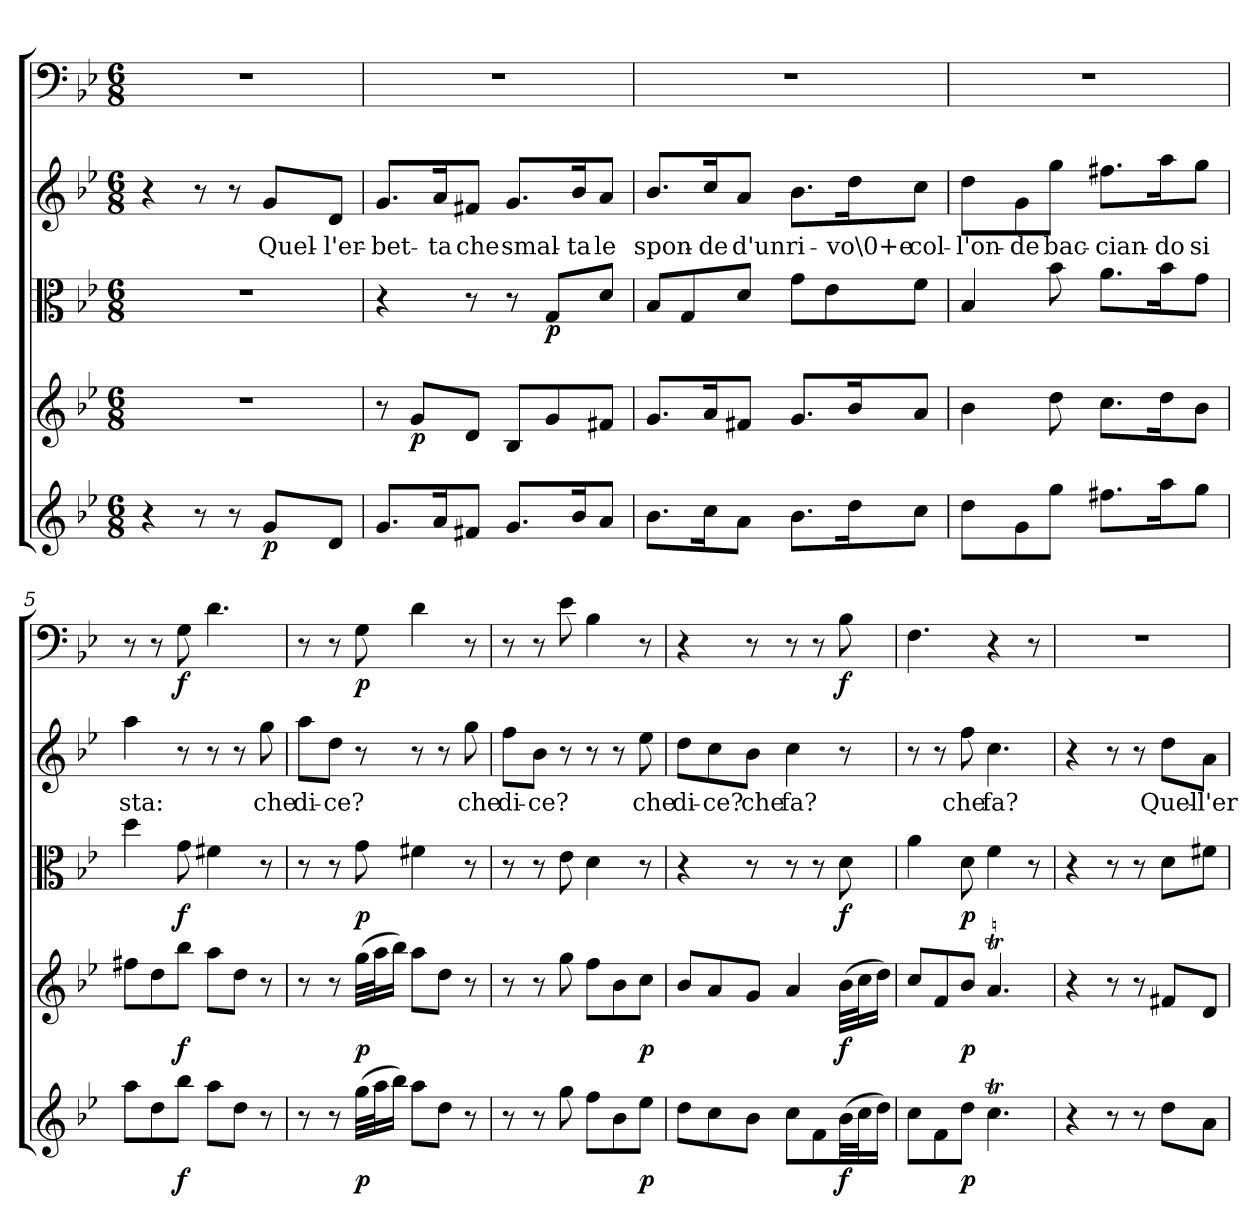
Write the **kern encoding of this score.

**kern	**dynam	**kern	**dynam	**kern	**dynam	**kern	**text	**kern	**dynam
*part5	*part5	*part4	*part4	*part3	*part3	*part2	*part2	*part1	*part1
*staff5	*staff5	*staff4	*staff4	*staff3	*staff3	*staff2	*staff2	*staff1	*staff1
*clefG2	*	*clefG2	*	*clefC3	*	*clefG2	*	*clefF4	*
*k[b-e-]	*	*k[b-e-]	*	*k[b-e-]	*	*k[b-e-]	*	*k[b-e-]	*
*g:	*	*g:	*	*g:	*	*g:	*	*g:	*
*M6/8	*	*M6/8	*	*M6/8	*	*M6/8	*	*M6/8	*
=1	=1	=1	=1	=1	=1	=1	=1	=1	=1
4r	.	2.r	.	2.r	.	4r	.	2.r	.
8r	.	.	.	.	.	8r	.	.	.
8r	.	.	.	.	.	8r	.	.	.
8g/L	p	.	.	.	.	8g/L	Quel-	.	.
8d/J	.	.	.	.	.	8d/J	-l'er-	.	.
=2	=2	=2	=2	=2	=2	=2	=2	=2	=2
8.g/L	.	8r	.	4r	.	8.g/L	-bet-	2.r	.
.	.	8g/L	p	.	.	.	.	.	.
16a/K	.	.	.	.	.	16a/K	-ta	.	.
8f#X/J	.	8d/J	.	8r	.	8f#X/J	che	.	.
8.g/L	.	8B-/L	.	8r	.	8.g/L	smal-	.	.
.	.	8g/	.	8G/L	p	.	.	.	.
16b-/K	.	.	.	.	.	16b-/K	-ta	.	.
8a/J	.	8f#X/J	.	8d/J	.	8a/J	le	.	.
=3	=3	=3	=3	=3	=3	=3	=3	=3	=3
8.b-\L	.	8.g/L	.	8B-/L	.	8.b-/L	spon-	2.r	.
.	.	.	.	8G/	.	.	.	.	.
16cc\K	.	16a/K	.	.	.	16cc/K	-de	.	.
8a\J	.	8f#X/J	.	8d/J	.	8a/J	d'un	.	.
8.b-\L	.	8.g/L	.	8g\L	.	8.b-\L	ri-	.	.
.	.	.	.	8e-\	.	.	.	.	.
16dd\K	.	16b-/K	.	.	.	16dd\K	-vo\0+e	.	.
8cc\J	.	8a/J	.	8f\J	.	8cc\J	col-	.	.
=4	=4	=4	=4	=4	=4	=4	=4	=4	=4
8dd\L	.	4b-\	.	4B-/	.	8dd\L	-l'on-	2.r	.
8g\	.	.	.	.	.	8g\	-de	.	.
8gg\J	.	8dd\	.	8b-\	.	8gg\J	bac-	.	.
8.ff#X\L	.	8.cc\L	.	8.a\L	.	8.ff#X\L	-cian-	.	.
16aa\K	.	16dd\K	.	16b-\K	.	16aa\K	-do	.	.
8gg\J	.	8b-\J	.	8g\J	.	8gg\J	si	.	.
=5	=5	=5	=5	=5	=5	=5	=5	=5	=5
8aa\L	.	8ff#X\L	.	4dd\	.	4aa\	sta:	8r	.
8dd\	.	8dd\	.	.	.	.	.	8r	.
8bb-\J	f	8bb-\J	f	8g\	f	8r	.	8G\	f
8aa\L	.	8aa\L	.	4f#X\	.	8r	.	4.d\	.
8dd\J	.	8dd\J	.	.	.	8r	.	.	.
8r	.	8r	.	8r	.	8gg\	che	.	.
=6	=6	=6	=6	=6	=6	=6	=6	=6	=6
8r	.	8r	.	8r	.	8aa\L	di-	8r	.
8r	.	8r	.	8r	.	8dd\J	-ce?	8r	.
(32gg\LLL	p	(32gg\LLL	p	8g\	p	8r	.	8G\	p
32aa\J	.	32aa\J	.	.	.	.	.	.	.
16bb-\JJ)	.	16bb-\JJ)	.	.	.	.	.	.	.
8aa\L	.	8aa\L	.	4f#X\	.	8r	.	4d\	.
8dd\J	.	8dd\J	.	.	.	8r	.	.	.
8r	.	8r	.	8r	.	8gg\	che	8r	.
=7	=7	=7	=7	=7	=7	=7	=7	=7	=7
8r	.	8r	.	8r	.	8ff\L	di-	8r	.
8r	.	8r	.	8r	.	8b-\J	-ce?	8r	.
8gg\	.	8gg\	.	8e-\	.	8r	.	8e-\	.
8ff\L	.	8ff\L	.	4d\	.	8r	.	4B-\	.
8b-\	.	8b-\	.	.	.	8r	.	.	.
8ee-\J	p	8cc\J	p	8r	.	8ee-\	che	8r	.
=8	=8	=8	=8	=8	=8	=8	=8	=8	=8
8dd\L	.	8b-/L	.	4r	.	8dd\L	di-	4r	.
8cc\	.	8a/	.	.	.	8cc\	-ce?	.	.
8b-\J	.	8g/J	.	8r	.	8b-\J	che	8r	.
8cc\L	.	4a/	.	8r	.	4cc\	fa?	8r	.
8f\	.	.	.	8r	.	.	.	8r	.
(32b-\LL	f	(32b-\LLL	f	8d\	f	8r	.	8B-\	f
32cc\J	.	32cc\J	.	.	.	.	.	.	.
16dd\JJ)	.	16dd\JJ)	.	.	.	.	.	.	.
=9	=9	=9	=9	=9	=9	=9	=9	=9	=9
8cc\L	.	8cc/L	.	4a\	.	8r	.	4.F\	.
8f\	.	8f/	.	.	.	8r	.	.	.
8dd\J	p	8b-/J	p	8d\	p	8ff\	che	.	.
4.ccT\	.	4.aT/	.	4f\	.	4.cc\	fa?	4r	.
.	.	.	.	8r	.	.	.	8r	.
=10	=10	=10	=10	=10	=10	=10	=10	=10	=10
4r	.	4r	.	4r	.	4r	.	2.r	.
8r	.	8r	.	8r	.	8r	.	.	.
8r	.	8r	.	8r	.	8r	.	.	.
8dd\L	.	8f#X/L	.	8d\L	.	8dd\L	Quel-	.	.
8a\J	.	8d/J	.	8f#X\J	.	8a\J	-l'er-	.	.
=	=	=	=	=	=	=	=	=	=
*-	*-	*-	*-	*-	*-	*-	*-	*-	*-
